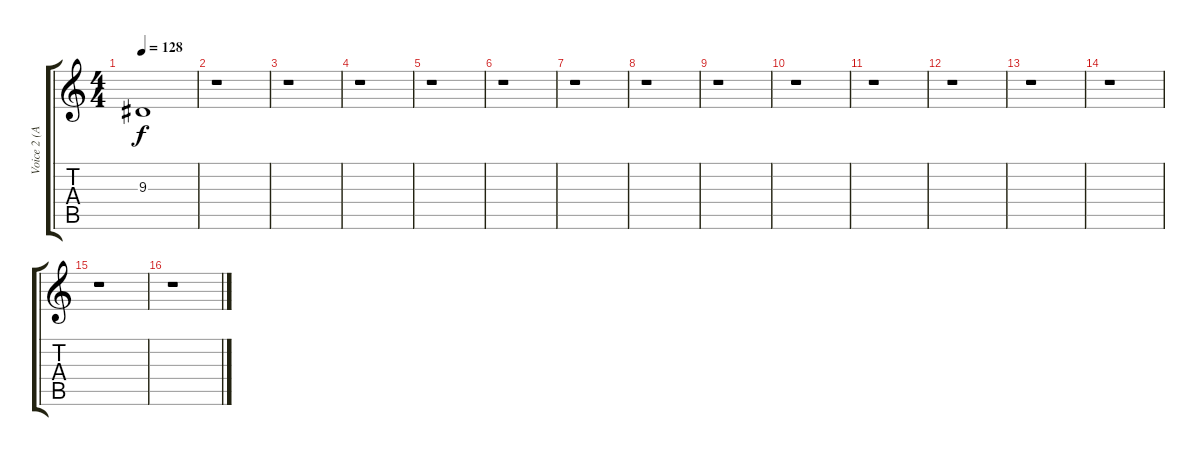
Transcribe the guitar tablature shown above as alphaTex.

\track ("Voice 2 (Axl, Izzy, Duff)" "Voice 2 (A") {instrument lead8bassandlead}
\staff {score tabs}
\tuning (Eb4 Bb3 Gb3 Db3 Ab2 Eb2) {hide}
\ts (4 4)
\tempo 128
\clef g2
\ks c
9.3{t}.1{dy f} |
r.1 |
r.1 |
r.1 |
r.1 |
r.1 |
r.1 |
r.1 |
r.1 |
r.1 |
r.1 |
r.1 |
r.1 |
r.1 |
r.1 |
r.1
